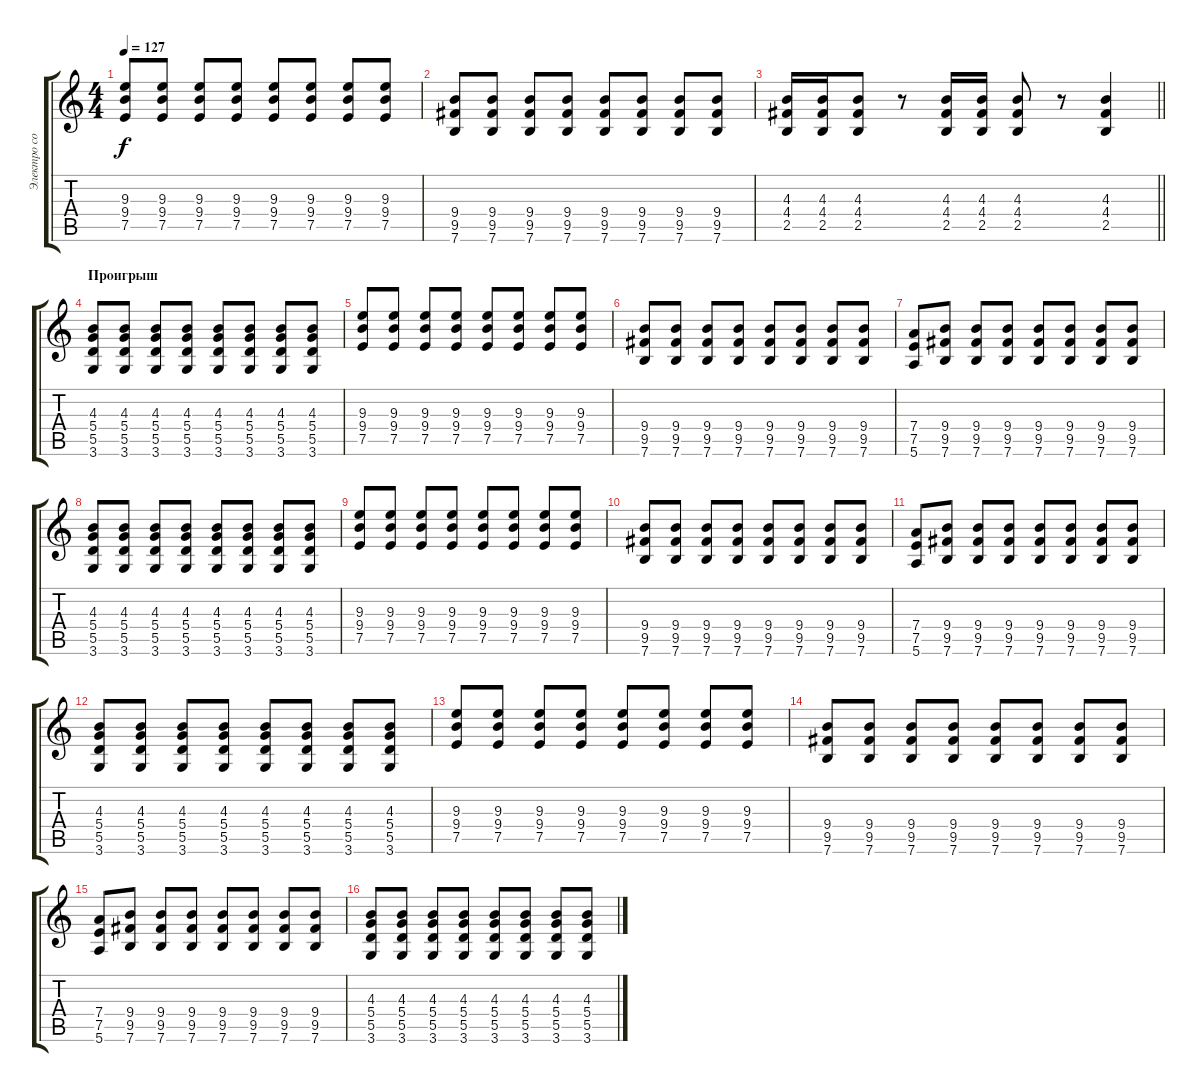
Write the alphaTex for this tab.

\track ("Электро соло" "Электро со") {instrument distortionguitar}
\staff {score tabs}
\tuning (E4 B3 G3 D3 A2 E2) {hide}
\ts (4 4)
\tempo 127
\clef g2
\ks c
(9.3 9.4 7.5).8{dy f} (9.3 9.4 7.5).8 (9.3 9.4 7.5).8 (9.3 9.4 7.5).8 (9.3 9.4 7.5).8 (9.3 9.4 7.5).8 (9.3 9.4 7.5).8 (9.3 9.4 7.5).8 |
(9.4 9.5 7.6).8 (9.4 9.5 7.6).8 (9.4 9.5 7.6).8 (9.4 9.5 7.6).8 (9.4 9.5 7.6).8 (9.4 9.5 7.6).8 (9.4 9.5 7.6).8 (9.4 9.5 7.6).8 |
\barLineRight lightlight
(4.3 4.4 2.5).16 (4.3 4.4 2.5).16 (4.3 4.4 2.5).8 r.8 (4.3 4.4 2.5).16 (4.3 4.4 2.5).16 (4.3 4.4 2.5).8 r.8 (4.3 4.4 2.5).4 |
\section ("" "Проигрыш")
(4.3 5.4 5.5 3.6).8 (4.3 5.4 5.5 3.6).8 (4.3 5.4 5.5 3.6).8 (4.3 5.4 5.5 3.6).8 (4.3 5.4 5.5 3.6).8 (4.3 5.4 5.5 3.6).8 (4.3 5.4 5.5 3.6).8 (4.3 5.4 5.5 3.6).8 |
(9.3 9.4 7.5).8 (9.3 9.4 7.5).8 (9.3 9.4 7.5).8 (9.3 9.4 7.5).8 (9.3 9.4 7.5).8 (9.3 9.4 7.5).8 (9.3 9.4 7.5).8 (9.3 9.4 7.5).8 |
(9.4 9.5 7.6).8 (9.4 9.5 7.6).8 (9.4 9.5 7.6).8 (9.4 9.5 7.6).8 (9.4 9.5 7.6).8 (9.4 9.5 7.6).8 (9.4 9.5 7.6).8 (9.4 9.5 7.6).8 |
(7.4 7.5 5.6).8 (9.4 9.5 7.6).8 (9.4 9.5 7.6).8 (9.4 9.5 7.6).8 (9.4 9.5 7.6).8 (9.4 9.5 7.6).8 (9.4 9.5 7.6).8 (9.4 9.5 7.6).8 |
(4.3 5.4 5.5 3.6).8 (4.3 5.4 5.5 3.6).8 (4.3 5.4 5.5 3.6).8 (4.3 5.4 5.5 3.6).8 (4.3 5.4 5.5 3.6).8 (4.3 5.4 5.5 3.6).8 (4.3 5.4 5.5 3.6).8 (4.3 5.4 5.5 3.6).8 |
(9.3 9.4 7.5).8 (9.3 9.4 7.5).8 (9.3 9.4 7.5).8 (9.3 9.4 7.5).8 (9.3 9.4 7.5).8 (9.3 9.4 7.5).8 (9.3 9.4 7.5).8 (9.3 9.4 7.5).8 |
(9.4 9.5 7.6).8 (9.4 9.5 7.6).8 (9.4 9.5 7.6).8 (9.4 9.5 7.6).8 (9.4 9.5 7.6).8 (9.4 9.5 7.6).8 (9.4 9.5 7.6).8 (9.4 9.5 7.6).8 |
(7.4 7.5 5.6).8 (9.4 9.5 7.6).8 (9.4 9.5 7.6).8 (9.4 9.5 7.6).8 (9.4 9.5 7.6).8 (9.4 9.5 7.6).8 (9.4 9.5 7.6).8 (9.4 9.5 7.6).8 |
(4.3 5.4 5.5 3.6).8 (4.3 5.4 5.5 3.6).8 (4.3 5.4 5.5 3.6).8 (4.3 5.4 5.5 3.6).8 (4.3 5.4 5.5 3.6).8 (4.3 5.4 5.5 3.6).8 (4.3 5.4 5.5 3.6).8 (4.3 5.4 5.5 3.6).8 |
(9.3 9.4 7.5).8 (9.3 9.4 7.5).8 (9.3 9.4 7.5).8 (9.3 9.4 7.5).8 (9.3 9.4 7.5).8 (9.3 9.4 7.5).8 (9.3 9.4 7.5).8 (9.3 9.4 7.5).8 |
(9.4 9.5 7.6).8 (9.4 9.5 7.6).8 (9.4 9.5 7.6).8 (9.4 9.5 7.6).8 (9.4 9.5 7.6).8 (9.4 9.5 7.6).8 (9.4 9.5 7.6).8 (9.4 9.5 7.6).8 |
(7.4 7.5 5.6).8 (9.4 9.5 7.6).8 (9.4 9.5 7.6).8 (9.4 9.5 7.6).8 (9.4 9.5 7.6).8 (9.4 9.5 7.6).8 (9.4 9.5 7.6).8 (9.4 9.5 7.6).8 |
(4.3 5.4 5.5 3.6).8 (4.3 5.4 5.5 3.6).8 (4.3 5.4 5.5 3.6).8 (4.3 5.4 5.5 3.6).8 (4.3 5.4 5.5 3.6).8 (4.3 5.4 5.5 3.6).8 (4.3 5.4 5.5 3.6).8 (4.3 5.4 5.5 3.6).8
